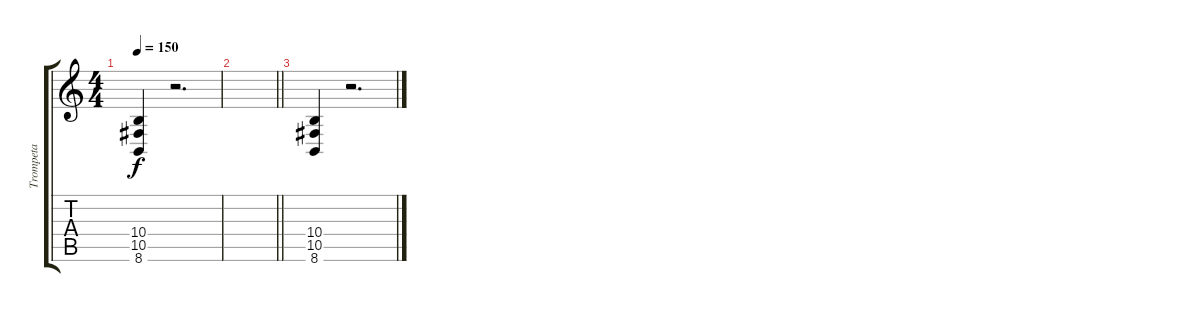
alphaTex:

\track ("Trompeta" "Trompeta") {instrument trumpet}
\staff {score tabs}
\tuning (Eb4 Bb3 Gb3 Db3 Ab2 Eb2) {hide}
\ts (4 4)
\tempo 150
\clef g2
\ks c
(10.4 10.5 8.6).4{dy f} r.2{d} |
\barLineRight lightlight
|
(10.4 10.5 8.6).4 r.2{d}
